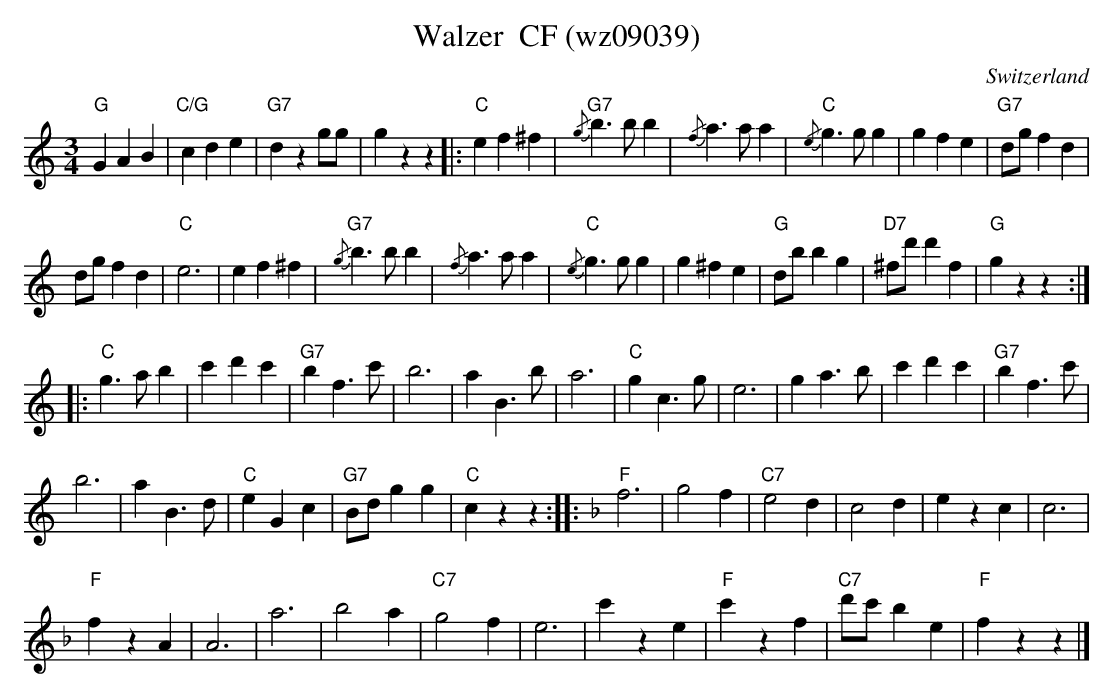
X:1
T: Walzer  CF (wz09039)
M:3/4
L:1/4
O:Switzerland
K:C major
"G"GAB | "C/G"cde | "G7"dzg/g/ | gzz |: "C"ef^f | {/g}"G7"b>bb | {/f}a>aa | {/e}"C"g>gg | gfe | "G7"d/g/ fd |
d/g/fd | "C"e3 | ef^f | {/g}"G7"b>bb | {/f}a>aa | {/e}"C"g>gg | g^fe | "G"d/b/bg | "D7"^f/d'/d'f | "G"gzz ::
"C"g>ab | c'd'c' | "G7"bf>c' | b3 | aB>b | a3 | "C"gc>g | e3 | ga>b | c'd'c' | "G7"bf>c' |
b3 | aB>d | "C"eGc | "G7"B/d/gg | "C"czz :: [K:F] "F"f3 | g2f | "C7"e2d | c2d | ezc | c3 |
"F"fzA | A3 | a3 | b2a | "C7"g2f | e3 | c'ze | "F"c'zf | "C7"d'/c'/ be | "F"fzz |]
